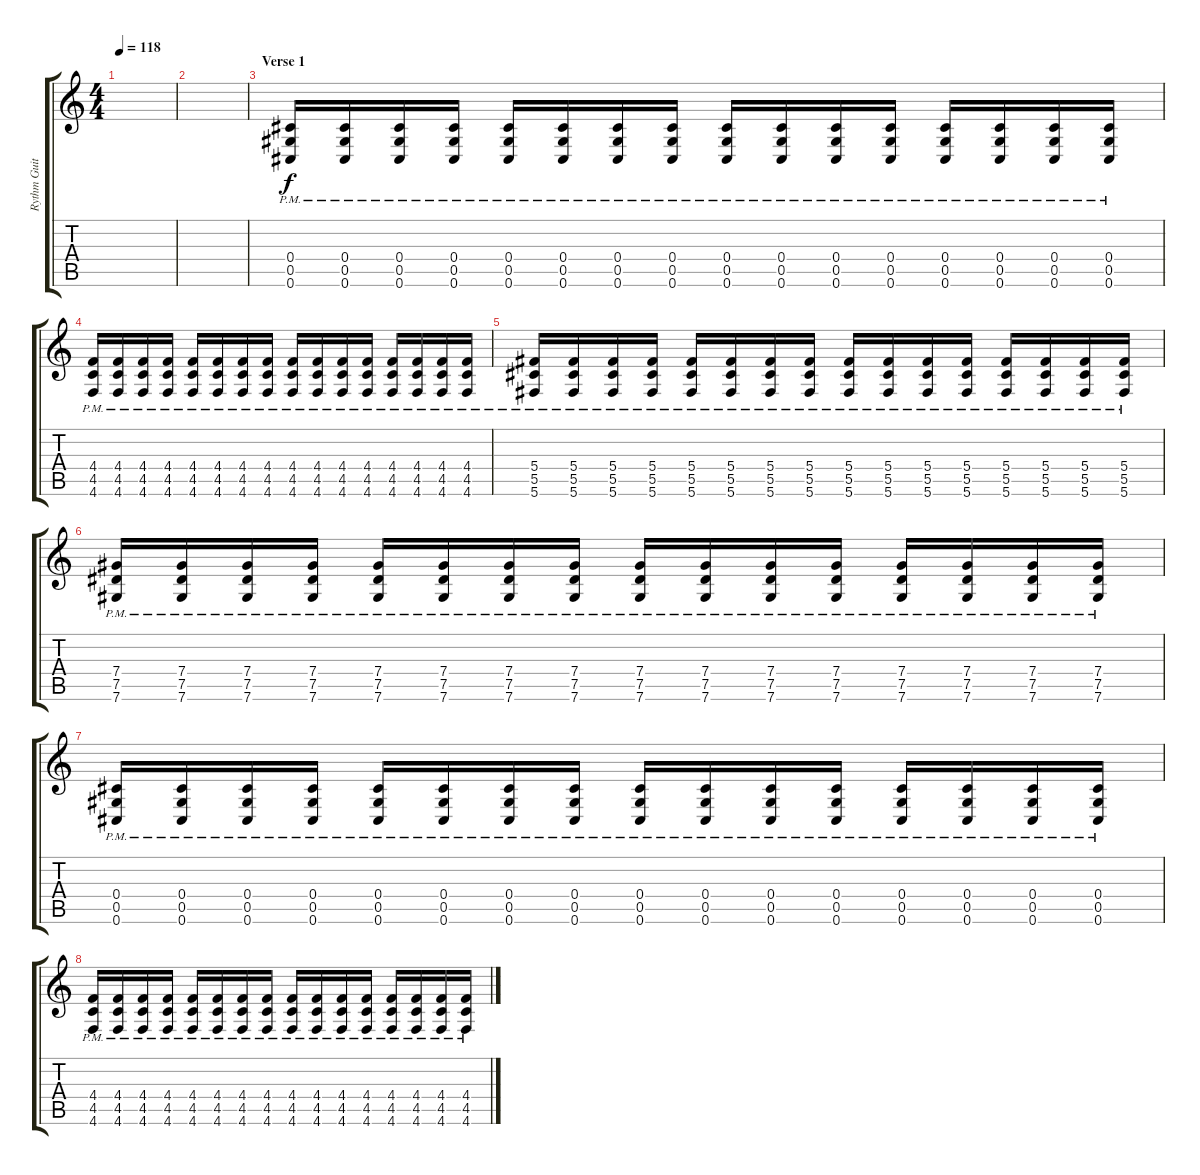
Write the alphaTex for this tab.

\track ("Rythm Guitar" "Rythm Guit") {instrument distortionguitar}
\staff {score tabs}
\tuning (Eb4 Bb3 Gb3 Db3 Ab2 Db2) {hide}
\ts (4 4)
\tempo 118
\clef g2
\ks c
|
|
\section ("" "Verse 1")
(0.4 0.5{pm} 0.6{pm}).16 (0.4{pm} 0.5{pm} 0.6{pm}).16 (0.4{pm} 0.5{pm} 0.6{pm}).16 (0.4{pm} 0.5{pm} 0.6{pm}).16 (0.4{pm} 0.5{pm} 0.6{pm}).16 (0.4{pm} 0.5{pm} 0.6{pm}).16 (0.4{pm} 0.5{pm} 0.6{pm}).16 (0.4{pm} 0.5{pm} 0.6{pm}).16 (0.4{pm} 0.5{pm} 0.6{pm}).16 (0.4{pm} 0.5{pm} 0.6{pm}).16 (0.4{pm} 0.5{pm} 0.6{pm}).16 (0.4{pm} 0.5{pm} 0.6{pm}).16 (0.4{pm} 0.5{pm} 0.6{pm}).16 (0.4{pm} 0.5{pm} 0.6{pm}).16 (0.4{pm} 0.5{pm} 0.6{pm}).16 (0.4{pm} 0.5{pm} 0.6{pm}).16 |
(4.4 4.5{pm} 4.6{pm}).16 (4.4{pm} 4.5{pm} 4.6{pm}).16 (4.4{pm} 4.5{pm} 4.6{pm}).16 (4.4{pm} 4.5{pm} 4.6{pm}).16 (4.4{pm} 4.5{pm} 4.6{pm}).16 (4.4{pm} 4.5{pm} 4.6{pm}).16 (4.4{pm} 4.5{pm} 4.6{pm}).16 (4.4{pm} 4.5{pm} 4.6{pm}).16 (4.4{pm} 4.5{pm} 4.6{pm}).16 (4.4{pm} 4.5{pm} 4.6{pm}).16 (4.4{pm} 4.5{pm} 4.6{pm}).16 (4.4{pm} 4.5{pm} 4.6{pm}).16 (4.4{pm} 4.5{pm} 4.6{pm}).16 (4.4{pm} 4.5{pm} 4.6{pm}).16 (4.4{pm} 4.5{pm} 4.6{pm}).16 (4.4{pm} 4.5{pm} 4.6{pm}).16 |
(5.4 5.5{pm} 5.6{pm}).16 (5.4{pm} 5.5{pm} 5.6{pm}).16 (5.4{pm} 5.5{pm} 5.6{pm}).16 (5.4{pm} 5.5{pm} 5.6{pm}).16 (5.4{pm} 5.5{pm} 5.6{pm}).16 (5.4{pm} 5.5{pm} 5.6{pm}).16 (5.4{pm} 5.5{pm} 5.6{pm}).16 (5.4{pm} 5.5{pm} 5.6{pm}).16 (5.4{pm} 5.5{pm} 5.6{pm}).16 (5.4{pm} 5.5{pm} 5.6{pm}).16 (5.4{pm} 5.5{pm} 5.6{pm}).16 (5.4{pm} 5.5{pm} 5.6{pm}).16 (5.4{pm} 5.5{pm} 5.6{pm}).16 (5.4{pm} 5.5{pm} 5.6{pm}).16 (5.4{pm} 5.5{pm} 5.6{pm}).16 (5.4{pm} 5.5{pm} 5.6{pm}).16 |
(7.4 7.5{pm} 7.6{pm}).16 (7.4{pm} 7.5{pm} 7.6{pm}).16 (7.4{pm} 7.5{pm} 7.6{pm}).16 (7.4{pm} 7.5{pm} 7.6{pm}).16 (7.4{pm} 7.5{pm} 7.6{pm}).16 (7.4{pm} 7.5{pm} 7.6{pm}).16 (7.4{pm} 7.5{pm} 7.6{pm}).16 (7.4{pm} 7.5{pm} 7.6{pm}).16 (7.4{pm} 7.5{pm} 7.6{pm}).16 (7.4{pm} 7.5{pm} 7.6{pm}).16 (7.4{pm} 7.5{pm} 7.6{pm}).16 (7.4{pm} 7.5{pm} 7.6{pm}).16 (7.4{pm} 7.5{pm} 7.6{pm}).16 (7.4{pm} 7.5{pm} 7.6{pm}).16 (7.4{pm} 7.5{pm} 7.6{pm}).16 (7.4{pm} 7.5{pm} 7.6{pm}).16 |
(0.4 0.5{pm} 0.6{pm}).16 (0.4{pm} 0.5{pm} 0.6{pm}).16 (0.4{pm} 0.5{pm} 0.6{pm}).16 (0.4{pm} 0.5{pm} 0.6{pm}).16 (0.4{pm} 0.5{pm} 0.6{pm}).16 (0.4{pm} 0.5{pm} 0.6{pm}).16 (0.4{pm} 0.5{pm} 0.6{pm}).16 (0.4{pm} 0.5{pm} 0.6{pm}).16 (0.4{pm} 0.5{pm} 0.6{pm}).16 (0.4{pm} 0.5{pm} 0.6{pm}).16 (0.4{pm} 0.5{pm} 0.6{pm}).16 (0.4{pm} 0.5{pm} 0.6{pm}).16 (0.4{pm} 0.5{pm} 0.6{pm}).16 (0.4{pm} 0.5{pm} 0.6{pm}).16 (0.4{pm} 0.5{pm} 0.6{pm}).16 (0.4{pm} 0.5{pm} 0.6{pm}).16 |
(4.4 4.5{pm} 4.6{pm}).16 (4.4{pm} 4.5{pm} 4.6{pm}).16 (4.4{pm} 4.5{pm} 4.6{pm}).16 (4.4{pm} 4.5{pm} 4.6{pm}).16 (4.4{pm} 4.5{pm} 4.6{pm}).16 (4.4{pm} 4.5{pm} 4.6{pm}).16 (4.4{pm} 4.5{pm} 4.6{pm}).16 (4.4{pm} 4.5{pm} 4.6{pm}).16 (4.4{pm} 4.5{pm} 4.6{pm}).16 (4.4{pm} 4.5{pm} 4.6{pm}).16 (4.4{pm} 4.5{pm} 4.6{pm}).16 (4.4{pm} 4.5{pm} 4.6{pm}).16 (4.4{pm} 4.5{pm} 4.6{pm}).16 (4.4{pm} 4.5{pm} 4.6{pm}).16 (4.4{pm} 4.5{pm} 4.6{pm}).16 (4.4{pm} 4.5{pm} 4.6{pm}).16
